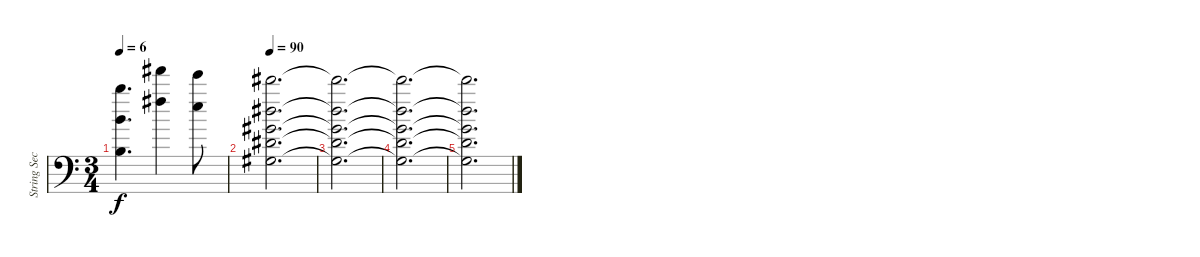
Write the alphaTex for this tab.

\track ("String Section" "String Sec") {instrument stringensemble1}
\staff {score}
\tuning (E5 B3 G3 D3 A2 E2 B0) {hide}
\ts (3 4)
\tempo 6
\clef f4
\ks c
(7.1{t} 12.2{t} 9.4{t}).4{d dy f} (14.1 19.2).4 (12.1 17.2).8 |
\tempo 90
(11.1 16.2 13.3 13.4 11.5).2{d volume 0} |
(11.1{t} 16.2{t} 13.3{t} 13.4{t} 11.5{t}).2{d} |
(11.1{t} 16.2{t} 13.3{t} 13.4{t} 11.5{t}).2{d} |
(11.1{t} 16.2{t} 13.3{t} 13.4{t} 11.5{t}).2{d}
